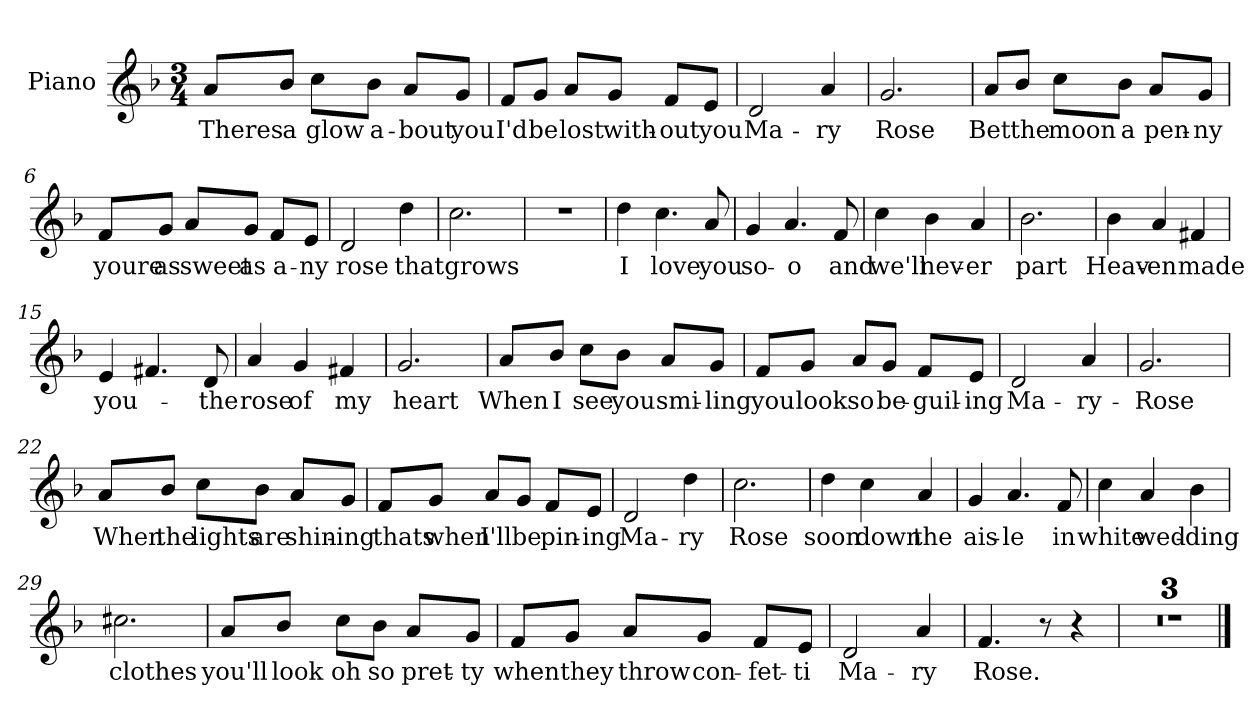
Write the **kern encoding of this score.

**kern	**text
*part1	*part1
*staff1	*staff1
*I"Piano	*
*I'Pno	*
*clefG2	*
*k[b-]	*
*F:	*
*M3/4	*
=1	=1
8a/L	Theres
8b-/J	a
8cc\L	glow
8b-\J	a-
8a/L	-bout
8g/J	you
=2	=2
8f/L	I'd
8g/J	be
8a/L	lost
8g/J	with-
8f/L	-out
8e/J	you
=3	=3
2d/	Ma-
4a/	-ry
=4	=4
2.g/	Rose
!!LO:LB:g=z
=5	=5
8a/L	Bet
8b-/J	the
8cc\L	moon
8b-\J	a
8a/L	pen-
8g/J	-ny
=6	=6
8f/L	youre
8g/J	as
8a/L	sweet
8g/J	as
8f/L	a-
8e/J	-ny
=7	=7
2d/	rose
4dd\	that
=8	=8
2.cc\	grows
=9	=9
2.r	.
!!LO:LB:g=z
=10	=10
4dd\	I
4.cc\	love
8a/	you
=11	=11
4g/	so-
4.a/	-o
8f/	and
=12	=12
4cc\	we'll
4b-\	nev-
4a/	-er
=13	=13
2.b-\	part
=14	=14
4b-\	Heav-
4a/	-en
4f#X/	made
=15	=15
4e/	you-
4.f#X/	.
8d/	-the
!!LO:LB:g=z
=16	=16
4a/	rose
4g/	of
4f#X/	my
=17	=17
2.g/	heart
=18	=18
8a/L	When
8b-/J	I
8cc\L	see
8b-\J	you
8a/L	smi-
8g/J	-ling
=19	=19
8f/L	you
8g/J	look
8a/L	so
8g/J	be-
8f/L	-guil-
8e/J	-ing
=20	=20
2d/	Ma-
4a/	-ry-
!!LO:LB:g=z
=21	=21
2.g/	Rose
=22	=22
8a/L	When
8b-/J	the
8cc\L	lights
8b-\J	are
8a/L	shin-
8g/J	-ing
=23	=23
8f/L	thats
8g/J	when
8a/L	I'll
8g/J	be
8f/L	pin-
8e/J	-ing
=24	=24
2d/	Ma-
4dd\	-ry
=25	=25
2.cc\	Rose
!!LO:LB:g=z
=26	=26
4dd\	soon
4cc\	down
4a/	the
=27	=27
4g/	ais-
4.a/	-le
8f/	in
=28	=28
4cc\	white
4a/	wed-
4b-\	-ding
=29	=29
2.cc#X\	clothes
=30	=30
8a/L	you'll
8b-/J	look
8cc\L	oh
8b-\J	so
8a/L	pret-
8g/J	-ty
!!LO:LB:g=z
=31	=31
8f/L	when
8g/J	they
8a/L	throw
8g/J	con-
8f/L	-fet-
8e/J	-ti
=32	=32
2d/	Ma-
4a/	-ry
=33	=33
4.f/	Rose.
8r	.
4r	.
=34	=34
2.r	.
=35	=35
2.r	.
=36	=36
2.r	.
==	==
*-	*-
